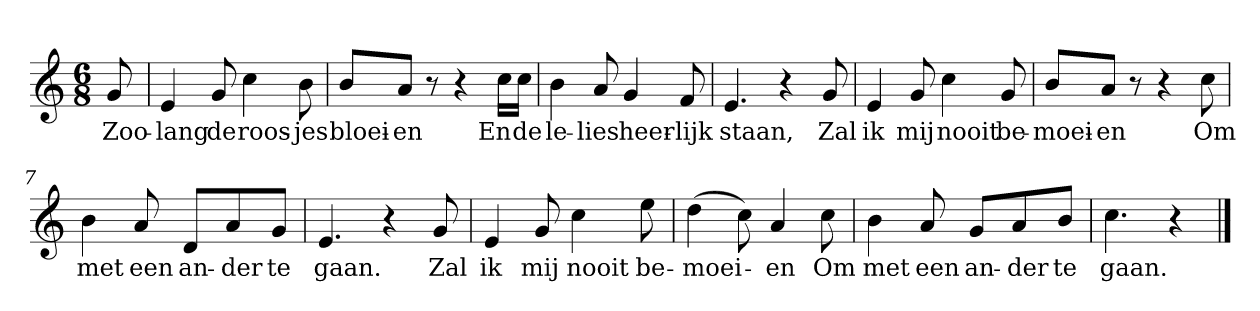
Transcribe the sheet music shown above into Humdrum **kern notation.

**kern	**text
*part1	*part1
*staff1	*staff1
*clefG2	*
*k[]	*
*C:	*
*M6/8	*
*MM120	*
=	=
8g	Zoo-
=1	=1
4e	-lang
8g	de
4cc	roos-
8b	-jes
=2	=2
8b/L	bloei-
8a/J	-en
8r	.
4r	.
16cc\LL	En
16cc\JJ	de
=3	=3
4b	le-
8a	-lies
4g	heer-
8f	-lijk
=4	=4
4.e	staan,
4r	.
8g	Zal
=5	=5
4e	ik
8g	mij
4cc	nooit
8g	be-
=6	=6
8b/L	-moei-
8a/J	-en
8r	.
4r	.
8cc	Om
=7	=7
4b	met
8a	een
8d/L	an-
8a/	-der
8g/J	te
=8	=8
4.e	gaan.
4r	.
8g	Zal
=9	=9
4e	ik
8g	mij
4cc	nooit
8ee	be-
=10	=10
(4dd	-moei-
8cc)	.
4a	-en
8cc	Om
=11	=11
4b	met
8a	een
8g/L	an-
8a/	-der
8b/J	te
=12	=12
4.cc	gaan.
4r	.
==	==
*-	*-
